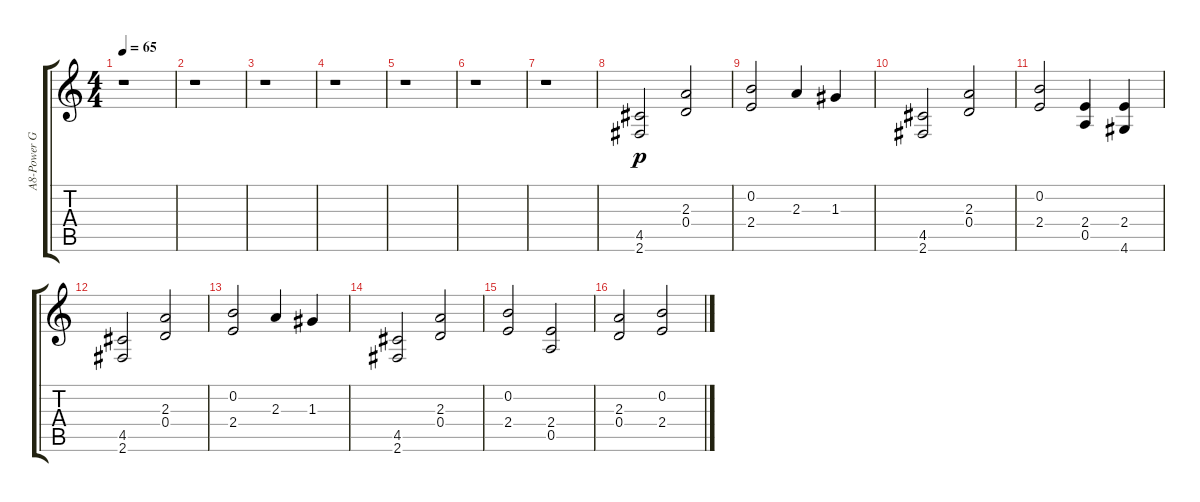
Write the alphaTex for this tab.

\track ("A8-Power Guitar" "A8-Power G") {instrument distortionguitar}
\staff {score tabs}
\tuning (E4 B3 G3 D3 A2 E2) {hide}
\ts (4 4)
\tempo 65
\clef g2
\ks c
r.1{dy f} |
r.1 |
r.1 |
r.1 |
r.1 |
r.1 |
r.1 |
(4.5 2.6).2{dy p} (2.3 0.4).2 |
(0.2 2.4).2 2.3.4 1.3.4 |
(4.5 2.6).2 (2.3 0.4).2 |
(0.2 2.4).2 (2.4 0.5).4 (2.4 4.6).4 |
(4.5 2.6).2 (2.3 0.4).2 |
(0.2 2.4).2 2.3.4 1.3.4 |
(4.5 2.6).2 (2.3 0.4).2 |
(0.2 2.4).2 (2.4 0.5).2 |
(2.3 0.4).2 (0.2 2.4).2
